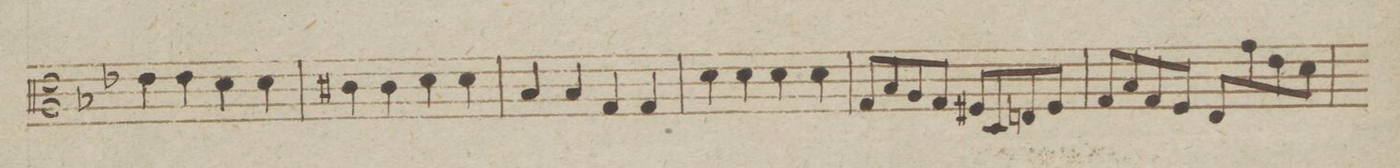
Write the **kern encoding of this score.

**kern	**dynam
*I"Viola	*
*clefC3	*
*k[b-e-]	*
*met(c|)	*
*M2/2	*
4e-\	.
4e-\	.
4d\	.
4d\	.
=35	=35
4c#X\	.
4c#\	.
4d\	.
4d\	.
=36	=36
4B-/	.
4B-/	.
4G/	.
4G/	.
=37	=37
4d\	.
4d\	.
4d\	.
4d\	.
=38	=38
8G/L	.
8B-/	.
8A/	.
8G/J	.
8F#X/L	.
8D/	.
8En/	.
8F#/J	.
=39	=39
8G/L	.
8B-/	.
8G/	.
8F/J	.
8E-/L	.
8g\	.
8e-\	.
8d\J	.
=40	=40
*-	*-
